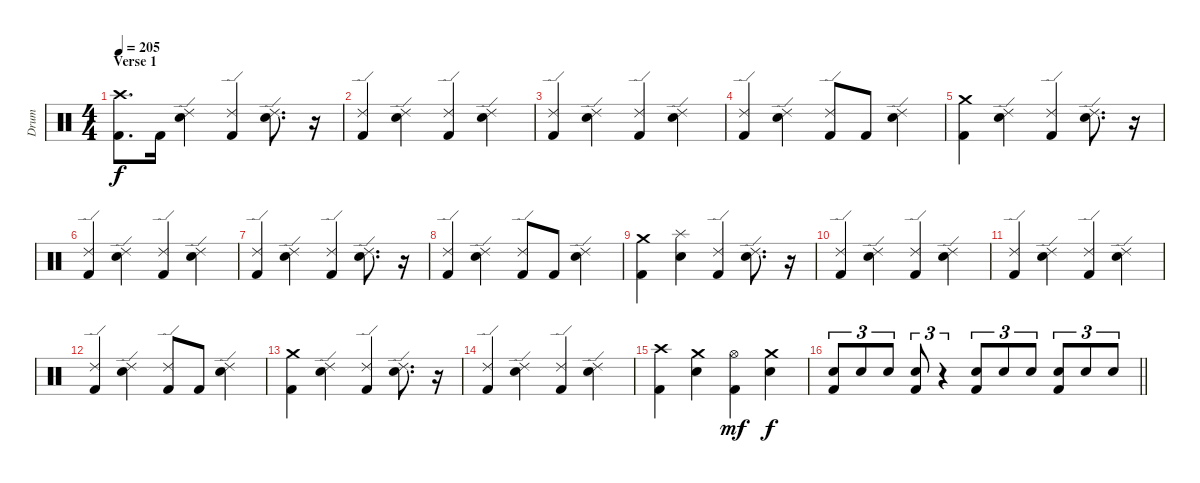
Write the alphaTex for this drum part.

\track ("Drum" "Drum") {instrument percussion}
\staff {score}
\articulation defaults
\ts (4 4)
\section ("" "Verse 1")
\tempo 205
\clef neutral
\ks c
("Kick (hit) 2" "Crash high (hit)").8{d dy f} "Kick (hit) 2".16 ("Electric Snare (hit)" "Ride (edge) 2").4 ("Kick (hit) 2" "Ride (edge) 2").4 ("Electric Snare (hit)" "Ride (edge) 2").8{d} r.16 |
("Kick (hit) 2" "Ride (edge) 2").4 ("Electric Snare (hit)" "Ride (edge) 2").4 ("Kick (hit) 2" "Ride (edge) 2").4 ("Electric Snare (hit)" "Ride (edge) 2").4 |
("Kick (hit) 2" "Ride (edge) 2").4 ("Electric Snare (hit)" "Ride (edge) 2").4 ("Kick (hit) 2" "Ride (edge) 2").4 ("Electric Snare (hit)" "Ride (edge) 2").4 |
("Kick (hit) 2" "Ride (edge) 2").4 ("Electric Snare (hit)" "Ride (edge) 2").4 ("Kick (hit) 2" "Ride (edge) 2").8 "Kick (hit) 2".8 ("Electric Snare (hit)" "Ride (edge) 2").4 |
("Kick (hit) 2" "Crash medium (hit)").4 ("Electric Snare (hit)" "Ride (edge) 2").4 ("Kick (hit) 2" "Ride (edge) 2").4 ("Electric Snare (hit)" "Ride (edge) 2").8{d} r.16 |
("Kick (hit) 2" "Ride (edge) 2").4 ("Electric Snare (hit)" "Ride (edge) 2").4 ("Kick (hit) 2" "Ride (edge) 2").4 ("Electric Snare (hit)" "Ride (edge) 2").4 |
("Kick (hit) 2" "Ride (edge) 2").4 ("Electric Snare (hit)" "Ride (edge) 2").4 ("Kick (hit) 2" "Ride (edge) 2").4 ("Electric Snare (hit)" "Ride (edge) 2").8{d} r.16 |
("Kick (hit) 2" "Ride (edge) 2").4 ("Electric Snare (hit)" "Ride (edge) 2").4 ("Kick (hit) 2" "Ride (edge) 2").8 "Kick (hit) 2".8 ("Electric Snare (hit)" "Ride (edge) 2").4 |
("Kick (hit) 2" "Crash medium (hit)").4 ("Electric Snare (hit)" "Splash (hit)").4 ("Kick (hit) 2" "Ride (edge) 2").4 ("Electric Snare (hit)" "Ride (edge) 2").8{d} r.16 |
("Kick (hit) 2" "Ride (edge) 2").4 ("Electric Snare (hit)" "Ride (edge) 2").4 ("Kick (hit) 2" "Ride (edge) 2").4 ("Electric Snare (hit)" "Ride (edge) 2").4 |
("Kick (hit) 2" "Ride (edge) 2").4 ("Electric Snare (hit)" "Ride (edge) 2").4 ("Kick (hit) 2" "Ride (edge) 2").4 ("Electric Snare (hit)" "Ride (edge) 2").4 |
("Kick (hit) 2" "Ride (edge) 2").4 ("Electric Snare (hit)" "Ride (edge) 2").4 ("Kick (hit) 2" "Ride (edge) 2").8 "Kick (hit) 2".8 ("Electric Snare (hit)" "Ride (edge) 2").4 |
("Kick (hit) 2" "Crash medium (hit)").4 ("Electric Snare (hit)" "Ride (edge) 2").4 ("Kick (hit) 2" "Ride (edge) 2").4 ("Electric Snare (hit)" "Ride (edge) 2").8{d} r.16 |
("Kick (hit) 2" "Ride (edge) 2").4 ("Electric Snare (hit)" "Ride (edge) 2").4 ("Kick (hit) 2" "Ride (edge) 2").4 ("Electric Snare (hit)" "Ride (edge) 2").4 |
("Kick (hit) 2" "Crash high (hit)").4 ("Electric Snare (hit)" "Crash medium (hit)").4 ("Kick (hit) 2" "Hi-Hat (open)").4{dy mf} ("Electric Snare (hit)" "Crash medium (hit)").4{dy f} |
\barLineRight lightlight
("Electric Snare (hit)" "Kick (hit) 2").8{tu (3 2)} "Electric Snare (hit)".8{tu (3 2)} "Electric Snare (hit)".8{tu (3 2)} ("Electric Snare (hit)" "Kick (hit) 2").8{tu (3 2)} r.4{tu (3 2)} ("Electric Snare (hit)" "Kick (hit) 2").8{tu (3 2)} "Electric Snare (hit)".8{tu (3 2)} "Electric Snare (hit)".8{tu (3 2)} ("Electric Snare (hit)" "Kick (hit) 2").8{tu (3 2)} "Electric Snare (hit)".8{tu (3 2)} "Electric Snare (hit)".8{tu (3 2)}
